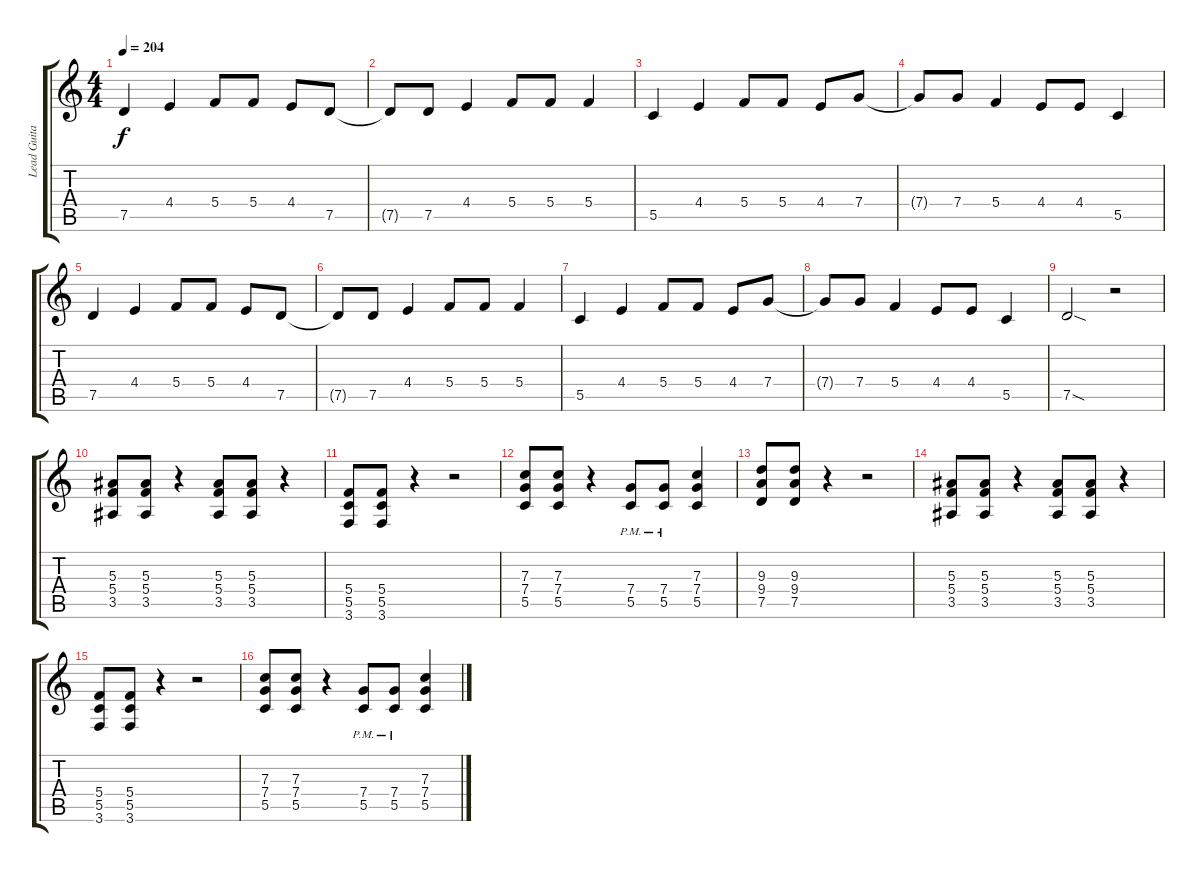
\track ("Lead Guitar  " "Lead Guita") {instrument overdrivenguitar}
\staff {score tabs}
\tuning (D4 A3 F3 C3 G2 D2) {hide}
\ts (4 4)
\tempo 204
\clef g2
\ks c
7.5{t}.4{dy f} 4.4.4 5.4.8 5.4.8 4.4.8 7.5.8 |
7.5{t}.8 7.5.8 4.4.4 5.4.8 5.4.8 5.4.4 |
5.5.4 4.4.4 5.4.8 5.4.8 4.4.8 7.4.8 |
7.4{t}.8 7.4.8 5.4.4 4.4.8 4.4.8 5.5.4 |
7.5.4 4.4.4 5.4.8 5.4.8 4.4.8 7.5.8 |
7.5{t}.8 7.5.8 4.4.4 5.4.8 5.4.8 5.4.4 |
5.5.4 4.4.4 5.4.8 5.4.8 4.4.8 7.4.8 |
7.4{t}.8 7.4.8 5.4.4 4.4.8 4.4.8 5.5.4 |
7.5{sod}.2 r.2 |
(5.3 5.4 3.5).8 (5.3 5.4 3.5).8 r.4 (5.3 5.4 3.5).8 (5.3 5.4 3.5).8 r.4 |
(5.4 5.5 3.6).8 (5.4 5.5 3.6).8 r.4 r.2 |
(7.3 7.4 5.5).8 (7.3 7.4 5.5).8 r.4 (7.4{pm} 5.5{pm}).8 (7.4{pm} 5.5{pm}).8 (7.3 7.4 5.5).4 |
(9.3 9.4 7.5).8 (9.3 9.4 7.5).8 r.4 r.2 |
(5.3 5.4 3.5).8 (5.3 5.4 3.5).8 r.4 (5.3 5.4 3.5).8 (5.3 5.4 3.5).8 r.4 |
(5.4 5.5 3.6).8 (5.4 5.5 3.6).8 r.4 r.2 |
(7.3 7.4 5.5).8 (7.3 7.4 5.5).8 r.4 (7.4{pm} 5.5{pm}).8 (7.4{pm} 5.5{pm}).8 (7.3 7.4 5.5).4
